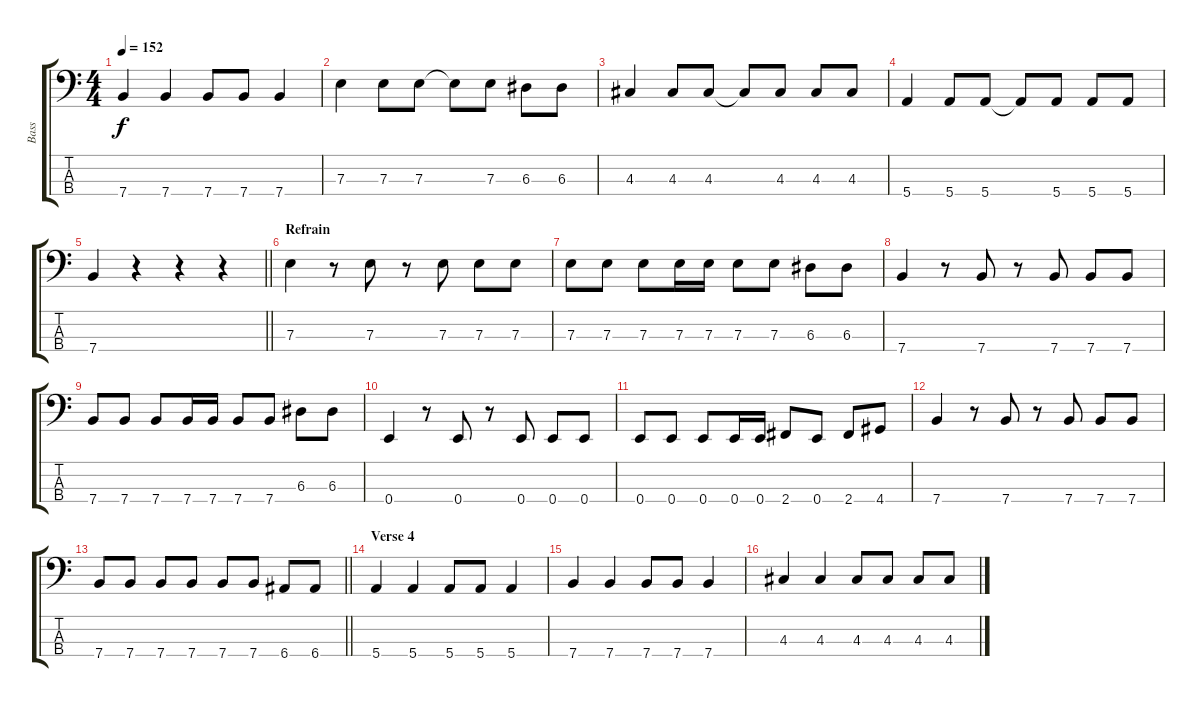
\track ("Bass" "Bass") {instrument electricbasspick}
\staff {score tabs}
\tuning (G2 D2 A1 E1) {hide}
\ts (4 4)
\tempo 152
\clef f4
\ks c
7.4.4{dy f} 7.4.4 7.4.8 7.4.8 7.4.4 |
7.3.4 7.3.8 7.3.8 7.3{t}.8 7.3.8 6.3.8 6.3.8 |
4.3.4 4.3.8 4.3.8 4.3{t}.8 4.3.8 4.3.8 4.3.8 |
5.4.4 5.4.8 5.4.8 5.4{t}.8 5.4.8 5.4.8 5.4.8 |
\barLineRight lightlight
7.4.4 r.4 r.4 r.4 |
\section ("" "Refrain")
7.3.4 r.8 7.3.8 r.8 7.3.8 7.3.8 7.3.8 |
7.3.8 7.3.8 7.3.8 7.3.16 7.3.16 7.3.8 7.3.8 6.3.8 6.3.8 |
7.4.4 r.8 7.4.8 r.8 7.4.8 7.4.8 7.4.8 |
7.4.8 7.4.8 7.4.8 7.4.16 7.4.16 7.4.8 7.4.8 6.3.8 6.3.8 |
0.4.4 r.8 0.4.8 r.8 0.4.8 0.4.8 0.4.8 |
0.4.8 0.4.8 0.4.8 0.4.16 0.4.16 2.4.8 0.4.8 2.4.8 4.4.8 |
7.4.4 r.8 7.4.8 r.8 7.4.8 7.4.8 7.4.8 |
\barLineRight lightlight
7.4.8 7.4.8 7.4.8 7.4.8 7.4.8 7.4.8 6.4.8 6.4.8 |
\section ("" "Verse 4")
5.4.4 5.4.4 5.4.8 5.4.8 5.4.4 |
7.4.4 7.4.4 7.4.8 7.4.8 7.4.4 |
4.3.4 4.3.4 4.3.8 4.3.8 4.3.8 4.3.8
